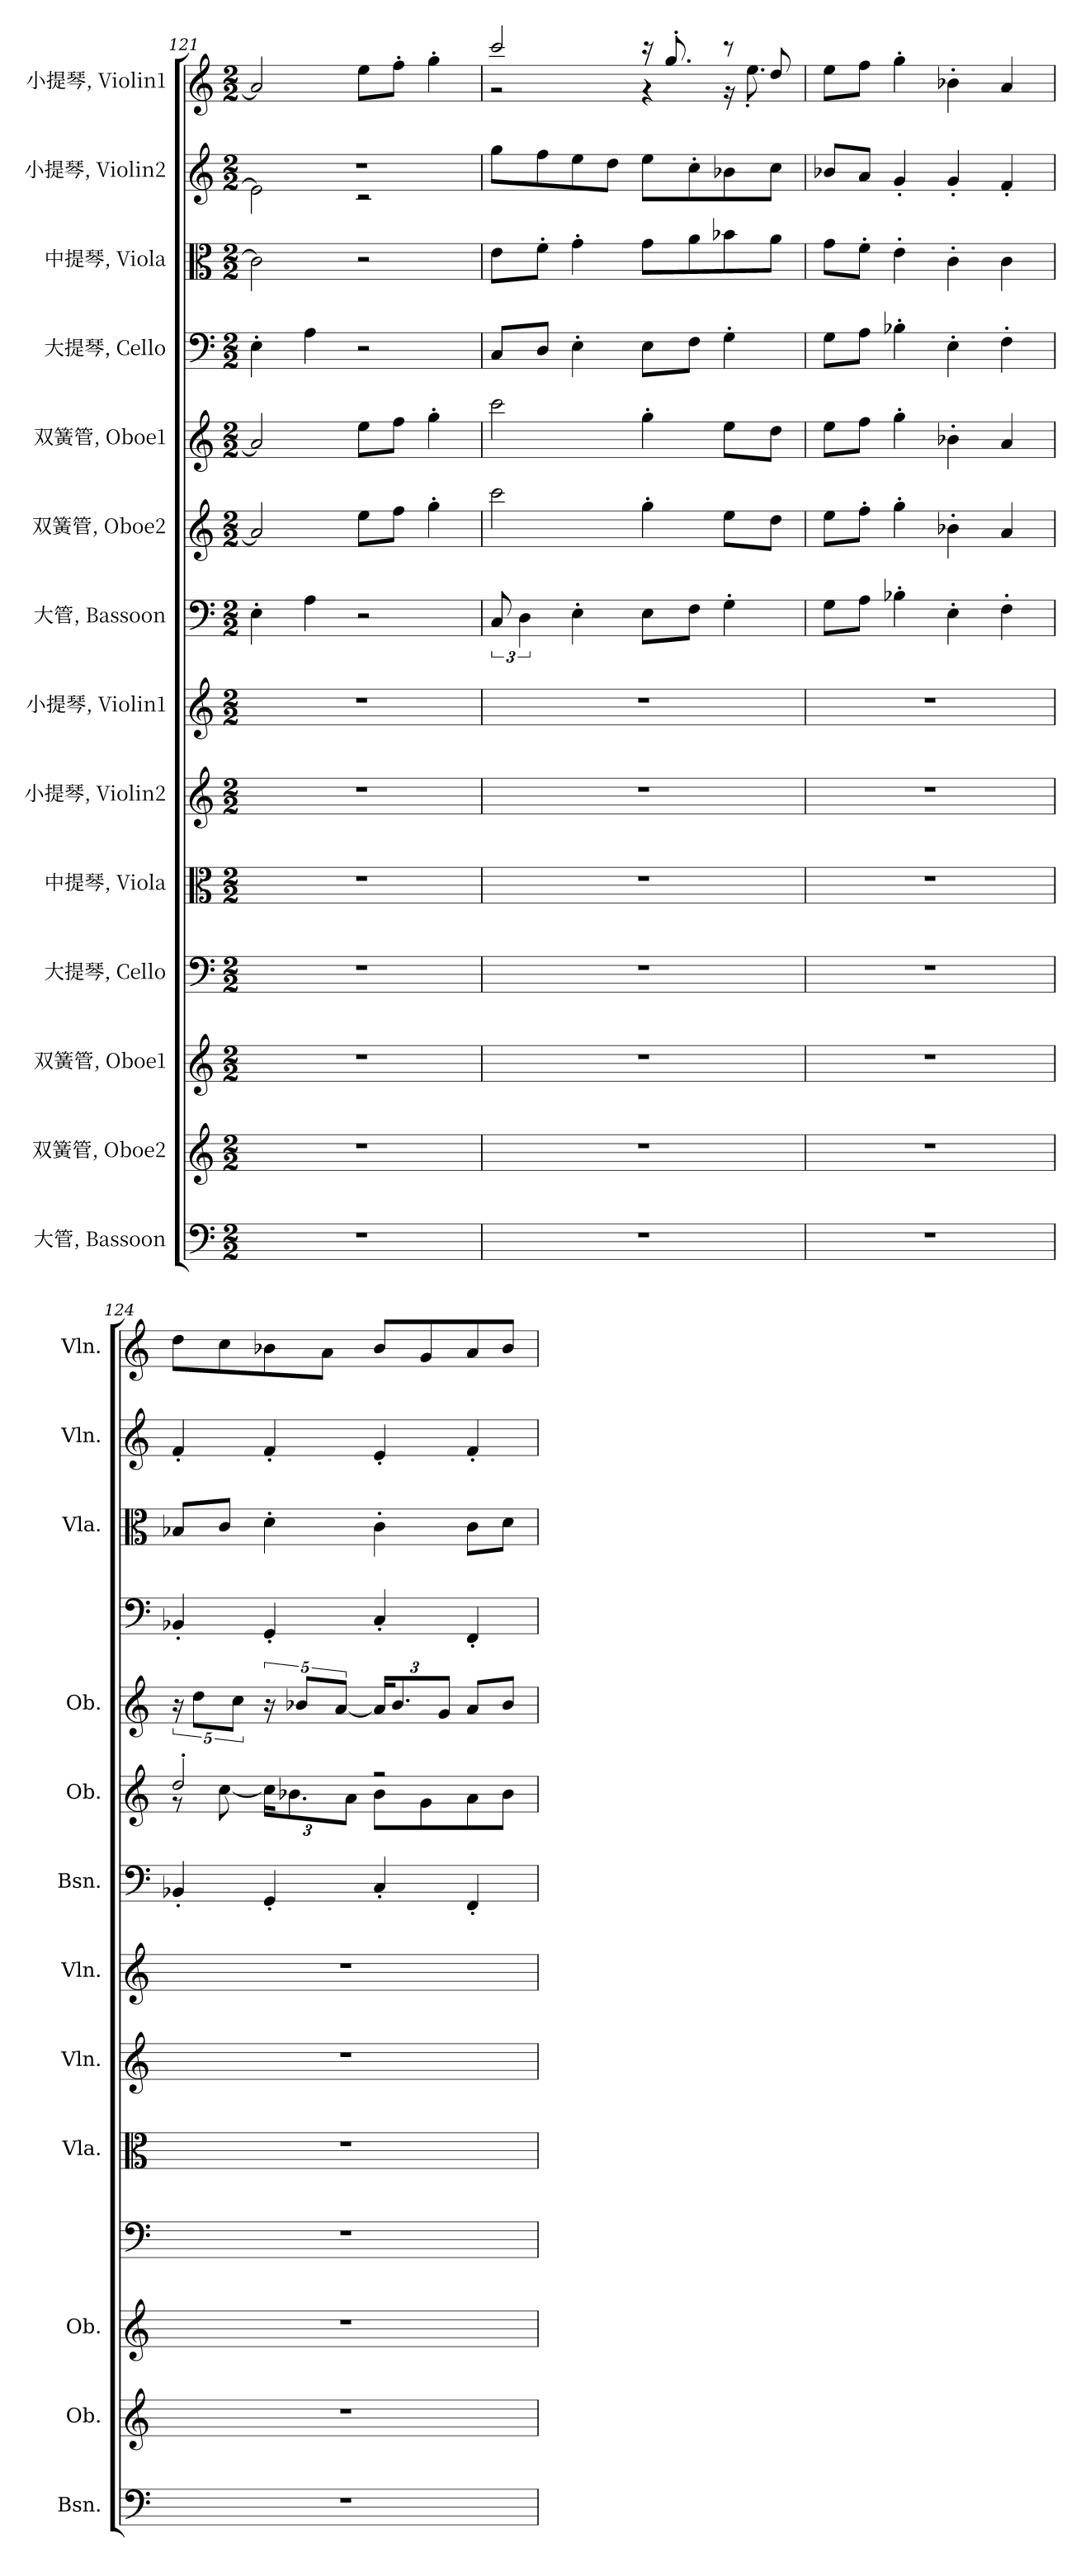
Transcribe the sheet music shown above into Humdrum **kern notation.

**kern	**kern	**kern	**kern	**kern	**kern	**kern	**kern	**kern	**kern	**kern	**kern	**kern	**kern
*part14	*part13	*part12	*part11	*part10	*part9	*part8	*part7	*part6	*part5	*part4	*part3	*part2	*part1
*staff14	*staff13	*staff12	*staff11	*staff10	*staff9	*staff8	*staff7	*staff6	*staff5	*staff4	*staff3	*staff2	*staff1
*I"大管, Bassoon	*I"双簧管, Oboe2	*I"双簧管, Oboe1	*I"大提琴, Cello	*I"中提琴, Viola	*I"小提琴, Violin2	*I"小提琴, Violin1	*I"大管, Bassoon	*I"双簧管, Oboe2	*I"双簧管, Oboe1	*I"大提琴, Cello	*I"中提琴, Viola	*I"小提琴, Violin2	*I"小提琴, Violin1
*I'Bsn.	*I'Ob.	*I'Ob.	*	*I'Vla.	*I'Vln.	*I'Vln.	*I'Bsn.	*I'Ob.	*I'Ob.	*	*I'Vla.	*I'Vln.	*I'Vln.
!!LO:PB:g=z
*clefF4	*clefG2	*clefG2	*clefF4	*clefC3	*clefG2	*clefG2	*clefF4	*clefG2	*clefG2	*clefF4	*clefC3	*clefG2	*clefG2
*k[]	*k[]	*k[]	*k[]	*k[]	*k[]	*k[]	*k[]	*k[]	*k[]	*k[]	*k[]	*k[]	*k[]
*M2/2	*M2/2	*M2/2	*M2/2	*M2/2	*M2/2	*M2/2	*M2/2	*M2/2	*M2/2	*M2/2	*M2/2	*M2/2	*M2/2
=121	=121	=121	=121	=121	=121	=121	=121	=121	=121	=121	=121	=121	=121
*	*	*	*	*	*	*	*	*	*	*	*	*^	*
1r	1r	1r	1r	1r	1r	1r	4E'\	2a/]	2a/]	4E'\	2c\]	1r	2e\]	2a/]
.	.	.	.	.	.	.	4A\	.	.	4A\	.	.	.	.
.	.	.	.	.	.	.	2r	8ee\L	8ee\L	2r	2r	.	2r	8ee\L
.	.	.	.	.	.	.	.	8ff\J	8ff\J	.	.	.	.	8ff'\J
.	.	.	.	.	.	.	.	4gg'\	4gg'\	.	.	.	.	4gg'\
*	*	*	*	*	*	*	*	*	*	*	*	*v	*v	*
=122	=122	=122	=122	=122	=122	=122	=122	=122	=122	=122	=122	=122	=122
*	*	*	*	*	*	*	*	*	*	*	*	*	*^
1r	1r	1r	1r	1r	1r	1r	12C/	2ccc\	2ccc\	8C/L	8e\L	8gg\L	2ccc/	2r
.	.	.	.	.	.	.	6D\	.	.	.	.	.	.	.
.	.	.	.	.	.	.	.	.	.	8D/J	8f'\J	8ff\	.	.
.	.	.	.	.	.	.	4E'\	.	.	4E'\	4g'\	8ee\	.	.
.	.	.	.	.	.	.	.	.	.	.	.	8dd\J	.	.
.	.	.	.	.	.	.	8E\L	4gg'\	4gg'\	8E\L	8g\L	8ee\L	16r	4r
.	.	.	.	.	.	.	.	.	.	.	.	.	8.gg'/	.
.	.	.	.	.	.	.	8F\J	.	.	8F\J	8a\	8cc'\	.	.
.	.	.	.	.	.	.	4G'\	8ee\L	8ee\L	4G'\	8b-X\	8b-X\	8r	16r
.	.	.	.	.	.	.	.	.	.	.	.	.	.	8.ee'\
.	.	.	.	.	.	.	.	8dd\J	8dd\J	.	8a\J	8cc\J	8dd/	.
*	*	*	*	*	*	*	*	*	*	*	*	*	*v	*v
=123	=123	=123	=123	=123	=123	=123	=123	=123	=123	=123	=123	=123	=123
1r	1r	1r	1r	1r	1r	1r	8G\L	8ee\L	8ee\L	8G\L	8g\L	8b-X/L	8ee\L
.	.	.	.	.	.	.	8A\J	8ff'\J	8ff\J	8A\J	8f'\J	8a/J	8ff\J
.	.	.	.	.	.	.	4B-X'\	4gg'\	4gg'\	4B-X'\	4e'\	4g'/	4gg'\
.	.	.	.	.	.	.	4E'\	4b-X'\	4b-X'\	4E'\	4c'\	4g'/	4b-X'\
.	.	.	.	.	.	.	4F'\	4a/	4a/	4F'\	4c\	4f'/	4a/
=124	=124	=124	=124	=124	=124	=124	=124	=124	=124	=124	=124	=124	=124
*	*	*	*	*	*	*	*	*^	*	*	*	*	*
1r	1r	1r	1r	1r	1r	1r	4BB-X'/	2dd'/	8r	20r	4BB-X'/	8B-X/L	4f'/	8dd\L
.	.	.	.	.	.	.	.	.	.	10dd\L	.	.	.	.
.	.	.	.	.	.	.	.	.	[8cc\	.	.	8c/J	.	8cc\
.	.	.	.	.	.	.	.	.	.	10cc\J	.	.	.	.
*	*	*	*	*	*	*	*	*	*Xbrackettup	*	*	*	*	*
.	.	.	.	.	.	.	4GG'/	.	24cc\KL]	20r	4GG'/	4d'\	4f'/	8b-X\
.	.	.	.	.	.	.	.	.	12.b-X\	.	.	.	.	.
.	.	.	.	.	.	.	.	.	.	10b-X/L	.	.	.	.
.	.	.	.	.	.	.	.	.	.	.	.	.	.	8a\J
.	.	.	.	.	.	.	.	.	.	[10a/J	.	.	.	.
.	.	.	.	.	.	.	.	.	12a\J	.	.	.	.	.
*	*	*	*	*	*	*	*	*	*	*Xbrackettup	*	*	*	*
.	.	.	.	.	.	.	4C'/	2r	8b-\L	24a/KL]	4C'/	4c'\	4e'/	8b-/L
.	.	.	.	.	.	.	.	.	.	12.b-/	.	.	.	.
.	.	.	.	.	.	.	.	.	8g\	.	.	.	.	8g/
.	.	.	.	.	.	.	.	.	.	12g/J	.	.	.	.
.	.	.	.	.	.	.	4FF'/	.	8a\	8a/L	4FF'/	8c\L	4f'/	8a/
.	.	.	.	.	.	.	.	.	8b-\J	8b-/J	.	8d\J	.	8b-/J
*	*	*	*	*	*	*	*	*v	*v	*	*	*	*	*
=	=	=	=	=	=	=	=	=	=	=	=	=	=
*-	*-	*-	*-	*-	*-	*-	*-	*-	*-	*-	*-	*-	*-
